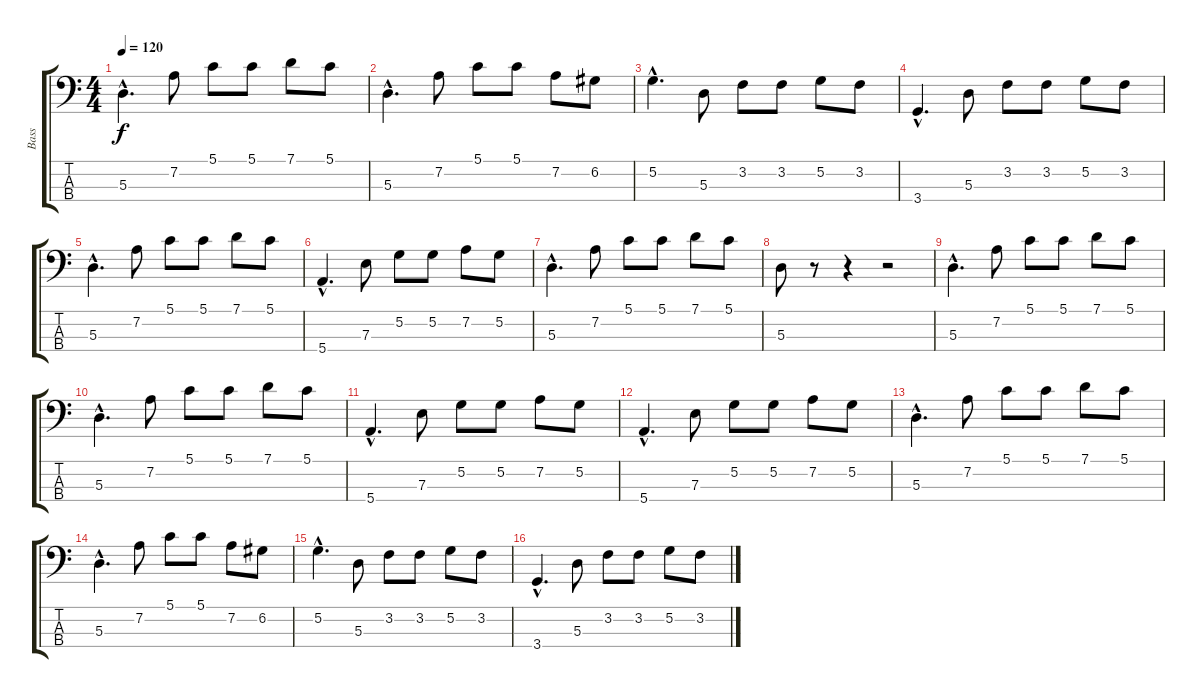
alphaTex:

\track ("Bass" "Bass") {instrument electricbassfinger}
\staff {score tabs}
\tuning (G2 D2 A1 E1) {hide}
\ts (4 4)
\tempo 120
\clef f4
\ks c
5.3{hac}.4{d dy f} 7.2.8 5.1.8 5.1.8 7.1.8 5.1.8 |
5.3{hac}.4{d} 7.2.8 5.1.8 5.1.8 7.2.8 6.2.8 |
5.2{hac}.4{d} 5.3.8 3.2.8 3.2.8 5.2.8 3.2.8 |
3.4{hac}.4{d} 5.3.8 3.2.8 3.2.8 5.2.8 3.2.8 |
5.3{hac}.4{d} 7.2.8 5.1.8 5.1.8 7.1.8 5.1.8 |
5.4{hac}.4{d} 7.3.8 5.2.8 5.2.8 7.2.8 5.2.8 |
5.3{hac}.4{d} 7.2.8 5.1.8 5.1.8 7.1.8 5.1.8 |
5.3.8 r.8 r.4 r.2 |
5.3{hac}.4{d} 7.2.8 5.1.8 5.1.8 7.1.8 5.1.8 |
5.3{hac}.4{d} 7.2.8 5.1.8 5.1.8 7.1.8 5.1.8 |
5.4{hac}.4{d} 7.3.8 5.2.8 5.2.8 7.2.8 5.2.8 |
5.4{hac}.4{d} 7.3.8 5.2.8 5.2.8 7.2.8 5.2.8 |
5.3{hac}.4{d} 7.2.8 5.1.8 5.1.8 7.1.8 5.1.8 |
5.3{hac}.4{d} 7.2.8 5.1.8 5.1.8 7.2.8 6.2.8 |
5.2{hac}.4{d} 5.3.8 3.2.8 3.2.8 5.2.8 3.2.8 |
3.4{hac}.4{d} 5.3.8 3.2.8 3.2.8 5.2.8 3.2.8
